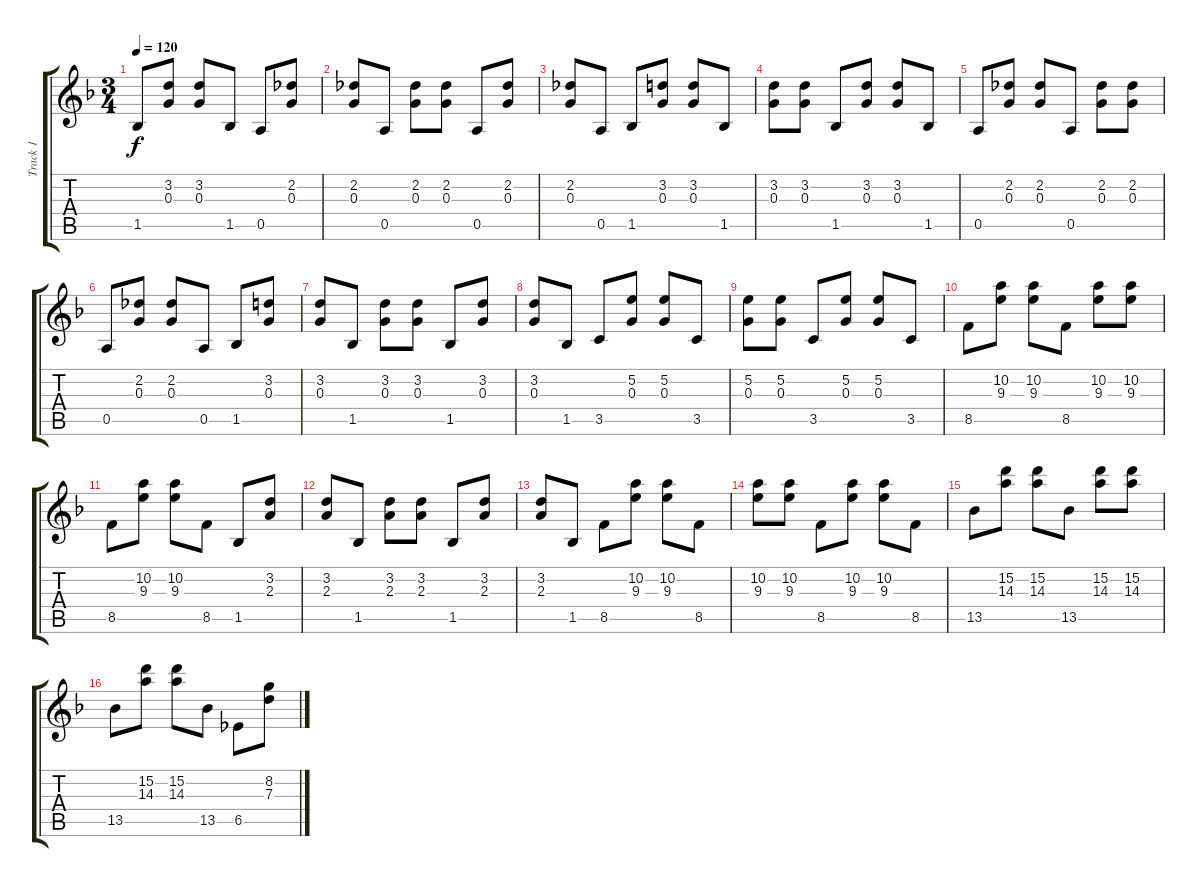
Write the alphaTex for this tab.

\track ("Track 1" "Track 1") {instrument acousticguitarnylon}
\staff {score tabs}
\tuning (E4 B3 G3 D3 A2 E2) {hide}
\ts (3 4)
\tempo 120
\clef g2
\ks dminor
1.5.8{dy f} (3.2 0.3).8 (3.2 0.3).8 1.5.8 0.5.8 (2.2 0.3).8 |
(2.2 0.3).8 0.5.8 (2.2 0.3).8 (2.2 0.3).8 0.5.8 (2.2 0.3).8 |
(2.2 0.3).8 0.5.8 1.5.8 (3.2 0.3).8 (3.2 0.3).8 1.5.8 |
(3.2 0.3).8 (3.2 0.3).8 1.5.8 (3.2 0.3).8 (3.2 0.3).8 1.5.8 |
0.5.8 (2.2 0.3).8 (2.2 0.3).8 0.5.8 (2.2 0.3).8 (2.2 0.3).8 |
0.5.8 (2.2 0.3).8 (2.2 0.3).8 0.5.8 1.5.8 (3.2 0.3).8 |
(3.2 0.3).8 1.5.8 (3.2 0.3).8 (3.2 0.3).8 1.5.8 (3.2 0.3).8 |
(3.2 0.3).8 1.5.8 3.5.8 (5.2 0.3).8 (5.2 0.3).8 3.5.8 |
(5.2 0.3).8 (5.2 0.3).8 3.5.8 (5.2 0.3).8 (5.2 0.3).8 3.5.8 |
8.5.8 (10.2 9.3).8 (10.2 9.3).8 8.5.8 (10.2 9.3).8 (10.2 9.3).8 |
8.5.8 (10.2 9.3).8 (10.2 9.3).8 8.5.8 1.5.8 (3.2 2.3).8 |
(3.2 2.3).8 1.5.8 (3.2 2.3).8 (3.2 2.3).8 1.5.8 (3.2 2.3).8 |
(3.2 2.3).8 1.5.8 8.5.8 (10.2 9.3).8 (10.2 9.3).8 8.5.8 |
(10.2 9.3).8 (10.2 9.3).8 8.5.8 (10.2 9.3).8 (10.2 9.3).8 8.5.8 |
13.5.8 (15.2 14.3).8 (15.2 14.3).8 13.5.8 (15.2 14.3).8 (15.2 14.3).8 |
13.5.8 (15.2 14.3).8 (15.2 14.3).8 13.5.8 6.5.8 (8.2 7.3).8
